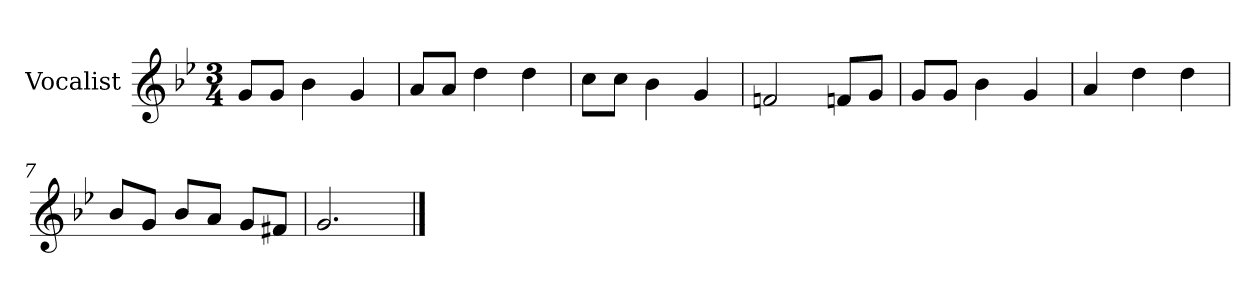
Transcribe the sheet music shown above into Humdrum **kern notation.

**kern
*part1
*staff1
*I"Vocalist
*k[b-e-]
*g:
*M3/4
=1
8gL
8gJ
4b-
4g
=2
8aL
8aJ
4dd
4dd
=3
8ccL
8ccJ
4b-
4g
=4
2fn
8fnL
8gJ
=5
8gL
8gJ
4b-
4g
=6
4a
4dd
4dd
=7
8b-L
8gJ
8b-L
8aJ
8gL
8f#XJ
=8
2.g
==
*-
